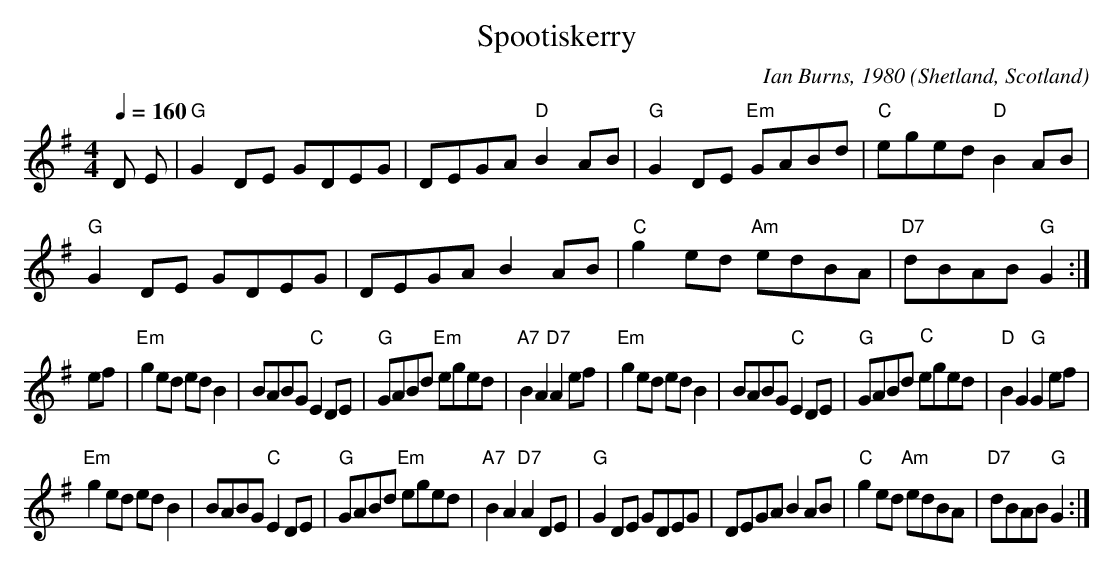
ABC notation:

X:1
T:Spootiskerry
C:Ian Burns, 1980
O:Shetland, Scotland
M:4/4
L:1/8
Q:1/4=160
K:G
D E |\
"G" G2 DE GDEG | DEGA "D" B2AB | "G" G2DE "Em" GABd | "C" eged "D" B2AB |
"G" G2 DE GDEG | DEGA B2AB | "C" g2ed "Am" edBA | "D7" dBAB "G" G2 :|
ef |\
"Em" g2ed edB2 | BABG "C" E2DE | "G" GABd "Em" eged | "A7" B2A2 "D7" A2ef |\
"Em" g2ed edB2 | BABG "C" E2DE | "G" GABd "C" eged | "D" B2G2 "G" G2ef |
"Em" g2ed edB2 | BABG "C" E2DE | "G" GABd "Em" eged | "A7" B2A2 "D7" A2DE |\
"G" G2DE GDEG | DEGA B2AB | "C" g2ed "Am" edBA | "D7" dBAB "G" G2 :|
